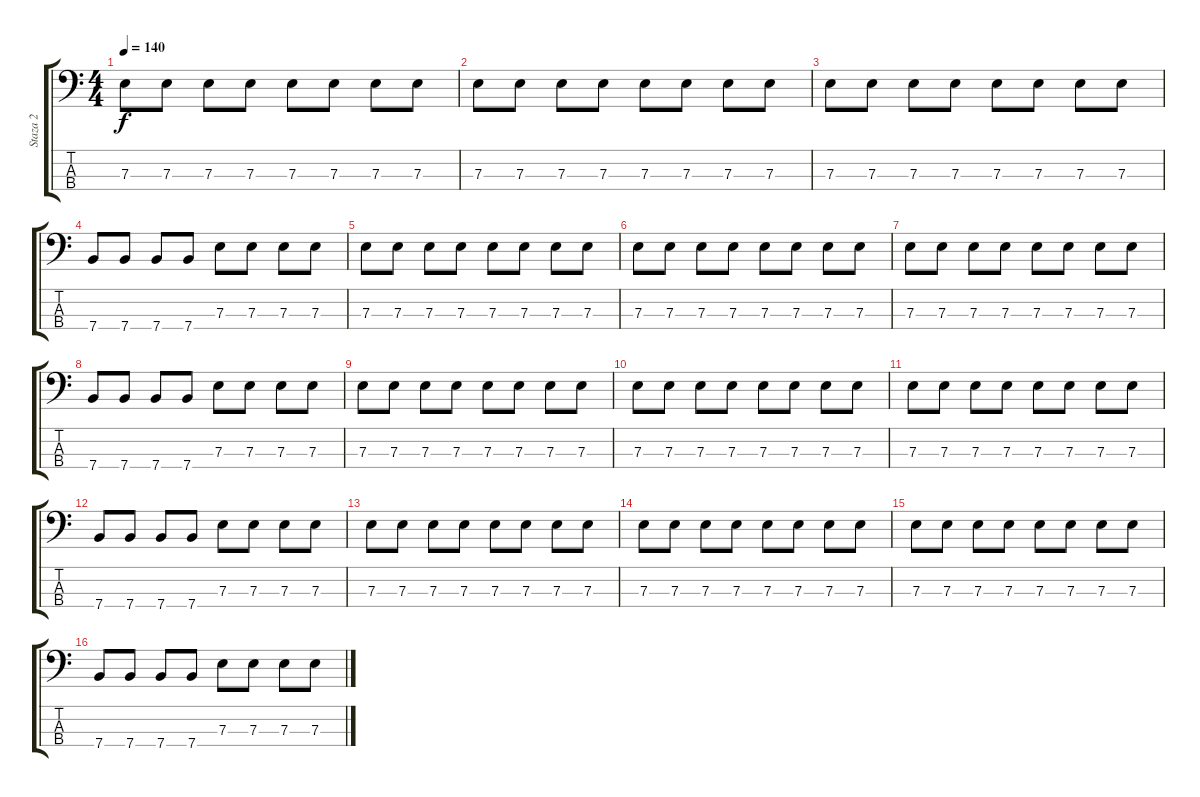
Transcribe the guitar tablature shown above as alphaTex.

\track ("Staza 2" "Staza 2") {instrument electricbassfinger}
\staff {score tabs}
\tuning (G2 D2 A1 E1) {hide}
\ts (4 4)
\tempo 140
\clef f4
\ks c
7.3.8{dy f} 7.3.8 7.3.8 7.3.8 7.3.8 7.3.8 7.3.8 7.3.8 |
7.3.8 7.3.8 7.3.8 7.3.8 7.3.8 7.3.8 7.3.8 7.3.8 |
7.3.8 7.3.8 7.3.8 7.3.8 7.3.8 7.3.8 7.3.8 7.3.8 |
7.4.8 7.4.8 7.4.8 7.4.8 7.3.8 7.3.8 7.3.8 7.3.8 |
7.3.8 7.3.8 7.3.8 7.3.8 7.3.8 7.3.8 7.3.8 7.3.8 |
7.3.8 7.3.8 7.3.8 7.3.8 7.3.8 7.3.8 7.3.8 7.3.8 |
7.3.8 7.3.8 7.3.8 7.3.8 7.3.8 7.3.8 7.3.8 7.3.8 |
7.4.8 7.4.8 7.4.8 7.4.8 7.3.8 7.3.8 7.3.8 7.3.8 |
7.3.8 7.3.8 7.3.8 7.3.8 7.3.8 7.3.8 7.3.8 7.3.8 |
7.3.8 7.3.8 7.3.8 7.3.8 7.3.8 7.3.8 7.3.8 7.3.8 |
7.3.8 7.3.8 7.3.8 7.3.8 7.3.8 7.3.8 7.3.8 7.3.8 |
7.4.8 7.4.8 7.4.8 7.4.8 7.3.8 7.3.8 7.3.8 7.3.8 |
7.3.8 7.3.8 7.3.8 7.3.8 7.3.8 7.3.8 7.3.8 7.3.8 |
7.3.8 7.3.8 7.3.8 7.3.8 7.3.8 7.3.8 7.3.8 7.3.8 |
7.3.8 7.3.8 7.3.8 7.3.8 7.3.8 7.3.8 7.3.8 7.3.8 |
7.4.8 7.4.8 7.4.8 7.4.8 7.3.8 7.3.8 7.3.8 7.3.8
